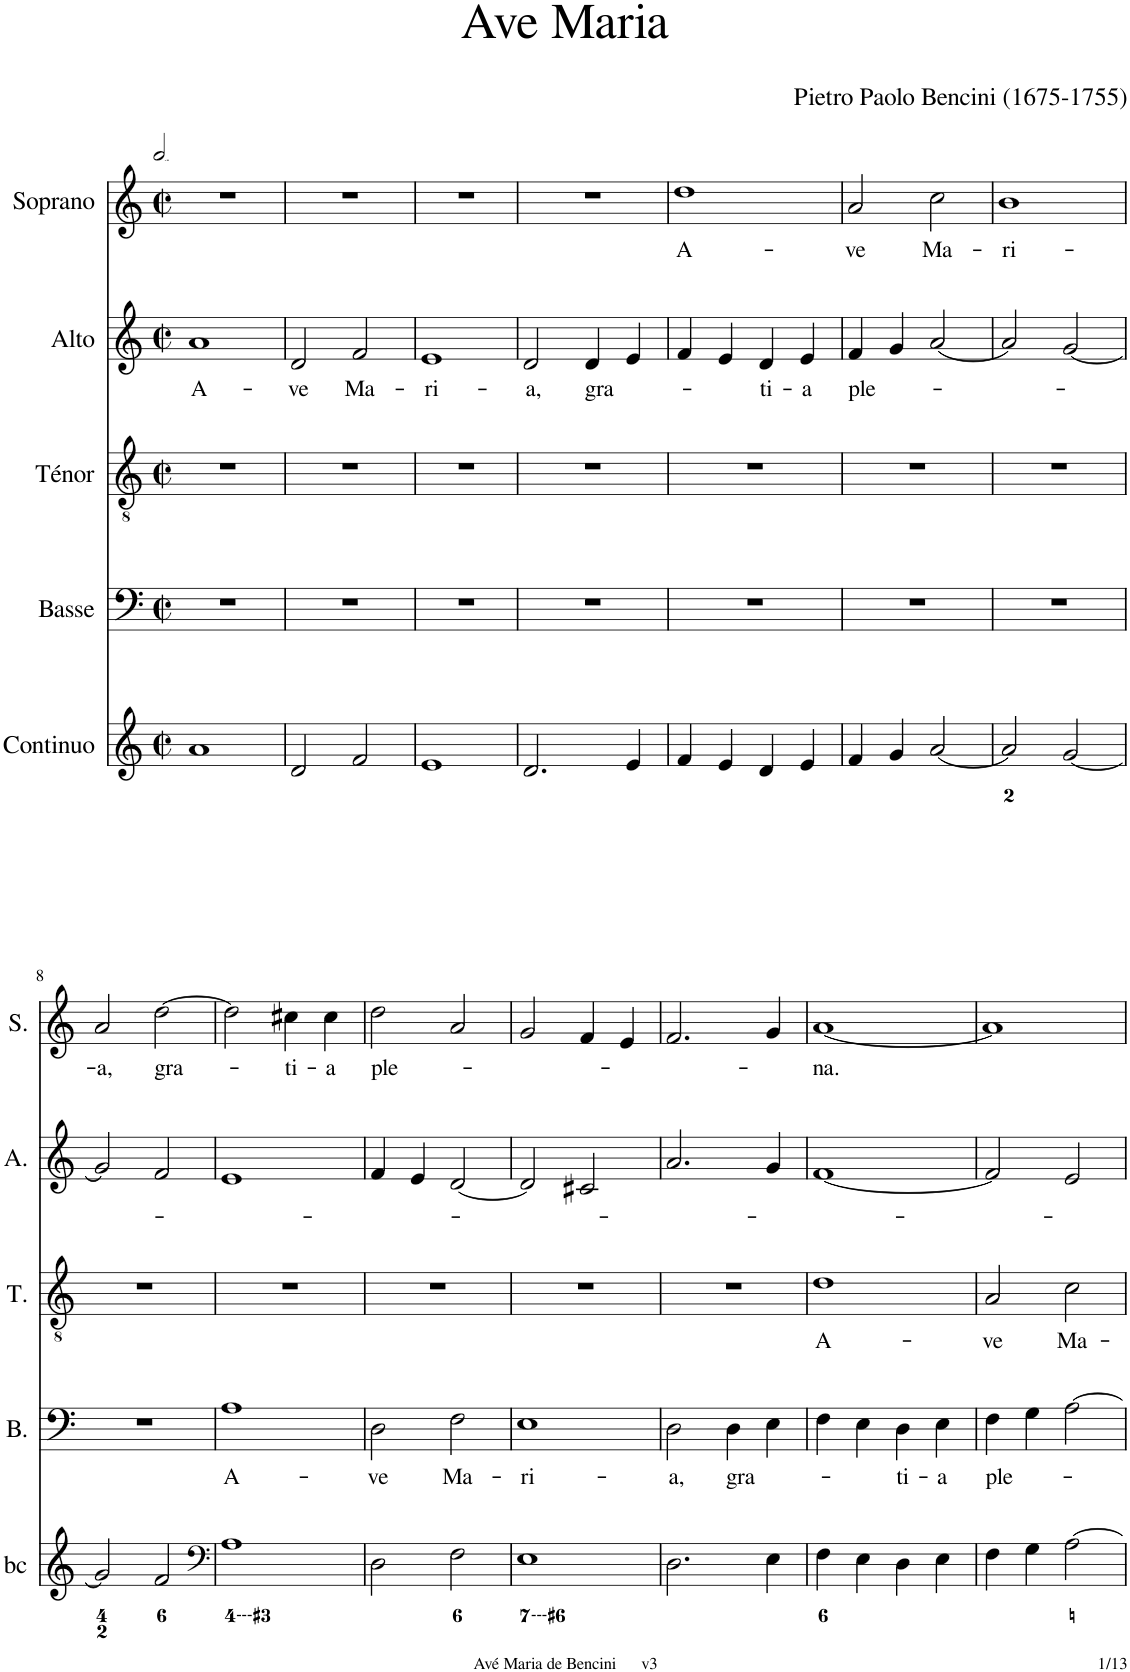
**kern	**kern	**text	**kern	**text	**kern	**text	**kern	**text
*part5	*part4	*part4	*part3	*part3	*part2	*part2	*part1	*part1
*staff5	*staff4	*staff4	*staff3	*staff3	*staff2	*staff2	*staff1	*staff1
*I"Continuo	*I"Basse	*	*I"Ténor	*	*I"Alto	*	*I"Soprano	*
*	*I'B.	*	*I'T.	*	*I'A.	*	*I'S.	*
*clefG2	*clefF4	*	*clefGv2	*	*clefG2	*	*clefG2	*
*Trd7c12	*Trd7c12	*	*	*	*	*	*	*
*k[]	*k[]	*	*k[]	*	*k[]	*	*k[]	*
*M2/2	*M2/2	*	*M2/2	*	*M2/2	*	*M2/2	*
*met(c|)	*met(c|)	*	*met(c|)	*	*met(c|)	*	*met(c|)	*
*MM160	*MM160	*	*MM160	*	*MM160	*	*MM160	*
=1	=1	=1	=1	=1	=1	=1	=1	=1
!	!	!	!	!	!	!LO:LY:b	!	!
1a	1r	.	1r	.	1a	A-	1r	.
=2	=2	=2	=2	=2	=2	=2	=2	=2
!	!	!	!	!	!	!LO:LY:b	!	!
2d/	1r	.	1r	.	2d/	-ve	1r	.
!	!	!	!	!	!	!LO:LY:b	!	!
2f/	.	.	.	.	2f/	Ma-	.	.
=3	=3	=3	=3	=3	=3	=3	=3	=3
!	!	!	!	!	!	!LO:LY:b	!	!
1e	1r	.	1r	.	1e	-ri-	1r	.
=4	=4	=4	=4	=4	=4	=4	=4	=4
!	!	!	!	!	!	!LO:LY:b	!	!
2.d/	1r	.	1r	.	2d/	-a,	1r	.
!	!	!	!	!	!	!LO:LY:b	!	!
.	.	.	.	.	4d/	gra-	.	.
4e/	.	.	.	.	4e/	.	.	.
=5	=5	=5	=5	=5	=5	=5	=5	=5
!	!	!	!	!	!	!	!	!LO:LY:b
4f/	1r	.	1r	.	4f/	.	1dd	A-
4e/	.	.	.	.	4e/	.	.	.
!	!	!	!	!	!	!LO:LY:b	!	!
4d/	.	.	.	.	4d/	-ti-	.	.
!	!	!	!	!	!	!LO:LY:b	!	!
4e/	.	.	.	.	4e/	-a	.	.
=6	=6	=6	=6	=6	=6	=6	=6	=6
!	!	!	!	!	!	!LO:LY:b	!	!LO:LY:b
4f/	1r	.	1r	.	4f/	ple-	2a/	-ve
4g/	.	.	.	.	4g/	.	.	.
!	!	!	!	!	!	!	!	!LO:LY:b
[2a/	.	.	.	.	[2a/	.	2cc\	Ma-
=7	=7	=7	=7	=7	=7	=7	=7	=7
!	!	!	!	!	!	!	!	!LO:LY:b
2a/]	1r	.	1r	.	2a/]	.	1b	-ri-
[2g/	.	.	.	.	[2g/	.	.	.
!!LO:LB:g=z
=8	=8	=8	=8	=8	=8	=8	=8	=8
!	!	!	!	!	!	!	!	!LO:LY:b
2g/]	1r	.	1r	.	2g/]	.	2a/	-a,
!	!	!	!	!	!	!	!	!LO:LY:b
2f/	.	.	.	.	2f/	.	[2dd\	gra-
=9	=9	=9	=9	=9	=9	=9	=9	=9
*clefF4	*	*	*	*	*	*	*	*
!	!	!LO:LY:b	!	!	!	!	!	!
1A	1A	A-	1r	.	1e	.	2dd\]	.
!	!	!	!	!	!	!	!	!LO:LY:b
.	.	.	.	.	.	.	4cc#X\	-ti-
!	!	!	!	!	!	!	!	!LO:LY:b
.	.	.	.	.	.	.	4cc#\	-a
=10	=10	=10	=10	=10	=10	=10	=10	=10
!	!	!LO:LY:b	!	!	!	!	!	!LO:LY:b
2D\	2D\	-ve	1r	.	4f/	.	2dd\	ple-
.	.	.	.	.	4e/	.	.	.
!	!	!LO:LY:b	!	!	!	!	!	!
2F\	2F\	Ma-	.	.	[2d/	.	2a/	.
=11	=11	=11	=11	=11	=11	=11	=11	=11
!	!	!LO:LY:b	!	!	!	!	!	!
1E	1E	-ri-	1r	.	2d/]	.	2g/	.
.	.	.	.	.	2c#X/	.	4f/	.
.	.	.	.	.	.	.	4e/	.
=12	=12	=12	=12	=12	=12	=12	=12	=12
!	!	!LO:LY:b	!	!	!	!	!	!
2.D\	2D\	-a,	1r	.	2.a/	.	2.f/	.
!	!	!LO:LY:b	!	!	!	!	!	!
.	4D\	gra-	.	.	.	.	.	.
4E\	4E\	.	.	.	4g/	.	4g/	.
=13	=13	=13	=13	=13	=13	=13	=13	=13
!	!	!	!	!LO:LY:b	!	!	!	!LO:LY:b
4F\	4F\	.	1d	A-	[1f	.	[1a	-na.
4E\	4E\	.	.	.	.	.	.	.
!	!	!LO:LY:b	!	!	!	!	!	!
4D\	4D\	-ti-	.	.	.	.	.	.
!	!	!LO:LY:b	!	!	!	!	!	!
4E\	4E\	-a	.	.	.	.	.	.
=14	=14	=14	=14	=14	=14	=14	=14	=14
!	!	!LO:LY:b	!	!LO:LY:b	!	!	!	!
4F\	4F\	ple-	2A/	-ve	2f/]	.	1a]	.
4G\	4G\	.	.	.	.	.	.	.
!	!	!	!	!LO:LY:b	!	!	!	!
[2A\	[2A\	.	2c\	Ma-	2e/	.	.	.
=	=	=	=	=	=	=	=	=
*-	*-	*-	*-	*-	*-	*-	*-	*-
